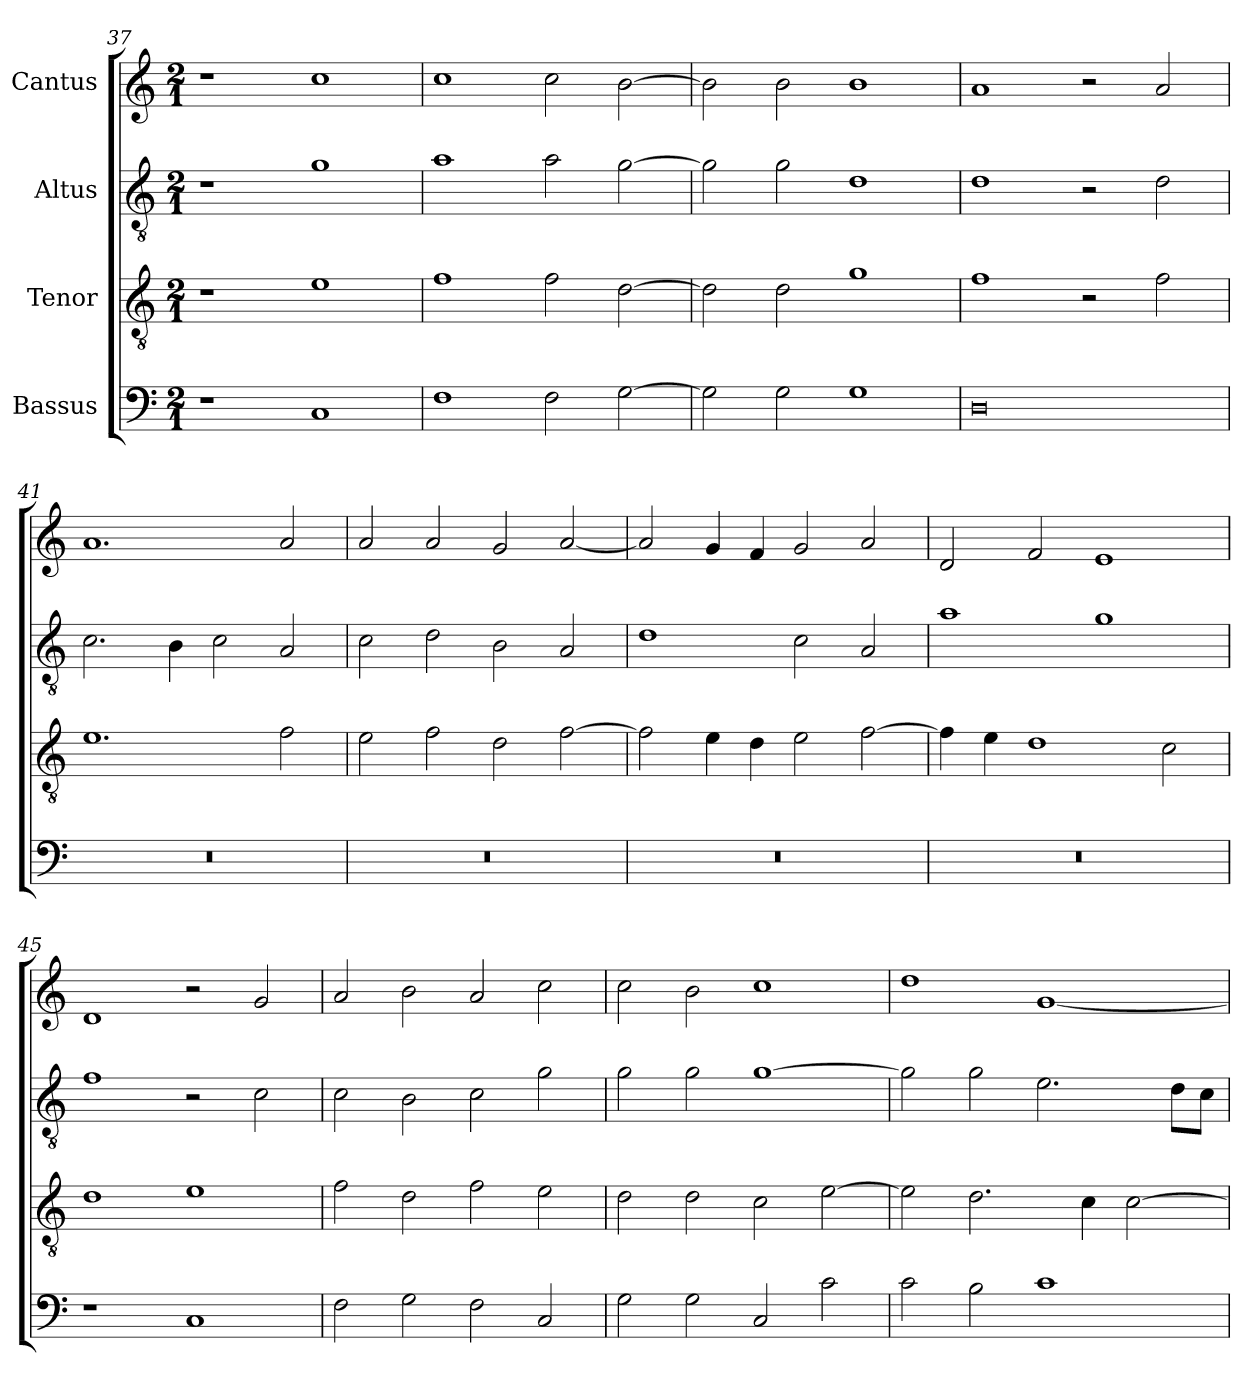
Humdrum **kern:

**kern	**kern	**kern	**kern
*part4	*part3	*part2	*part1
*staff4	*staff3	*staff2	*staff1
*I"Bassus	*I"Tenor	*I"Altus	*I"Cantus
*clefF4	*clefGv2	*clefGv2	*clefG2
*	*ITrd7c12	*ITrd7c12	*
*k[]	*k[]	*k[]	*k[]
*C:	*C:	*C:	*C:
*M2/1	*M2/1	*M2/1	*M2/1
=37	=37	=37	=37
1r	1r	1r	1r
1Ci	1Ei	1Gi	1cci
=38	=38	=38	=38
1Fi	1Fi	1Ai	1cci
2Fi\	2Fi\	2Ai\	2cci\
[>2Gi\	[>2Di\	[>2Gi\	[>2bi\
!!LO:LB:g=z
=39	=39	=39	=39
2Gi\]	2Di\]	2Gi\]	2bi\]
2Gi\	2Di\	2Gi\	2bi\
1Gi	1Gi	1Di	1bi
=40	=40	=40	=40
0Di	1Fi	1Di	1ai
.	2r	2r	2r
.	2Fi\	2Di\	2ai/
=41	=41	=41	=41
!LO:N:vis=1	!	!	!
0r	1.Ei	2.Ci\	1.ai
.	.	4BBi\	.
.	.	2Ci\	.
.	2Fi\	2AAi/	2ai/
=42	=42	=42	=42
!LO:N:vis=1	!	!	!
0r	2Ei\	2Ci\	2ai/
.	2Fi\	2Di\	2ai/
.	2Di\	2BBi\	2gi/
.	[>2Fi\	2AAi/	[<2ai/
=43	=43	=43	=43
!LO:N:vis=1	!	!	!
0r	2Fi\]	1Di	2ai/]
.	4Ei\	.	4gi/
.	4Di\	.	4fi/
.	2Ei\	2Ci\	2gi/
.	[>2Fi\	2AAi/	2ai/
!!LO:LB:g=z
=44	=44	=44	=44
!LO:N:vis=1	!	!	!
0r	4Fi\]	1Ai	2di/
.	4Ei\	.	.
.	1Di	.	2fi/
.	.	1Gi	1ei
.	2Ci\	.	.
=45	=45	=45	=45
1r	1Di	1Fi	1di
1Ci	1Ei	2r	2r
.	.	2Ci\	2gi/
=46	=46	=46	=46
2Fi\	2Fi\	2Ci\	2ai/
2Gi\	2Di\	2BBi\	2bi\
2Fi\	2Fi\	2Ci\	2ai/
2Ci/	2Ei\	2Gi\	2cci\
=47	=47	=47	=47
2Gi\	2Di\	2Gi\	2cci\
2Gi\	2Di\	2Gi\	2bi\
2Ci/	2Ci\	[>1Gi	1cci
2ci\	[>2Ei\	.	.
=48	=48	=48	=48
2ci\	2Ei\]	2Gi\]	1ddi
2Bi\	2.Di\	2Gi\	.
1ci	.	2.Ei\	[<1gi
.	4Ci\	.	.
.	[>2Ci\	.	.
.	.	8Di\L	.
.	.	8Ci\J	.
=	=	=	=
*-	*-	*-	*-
